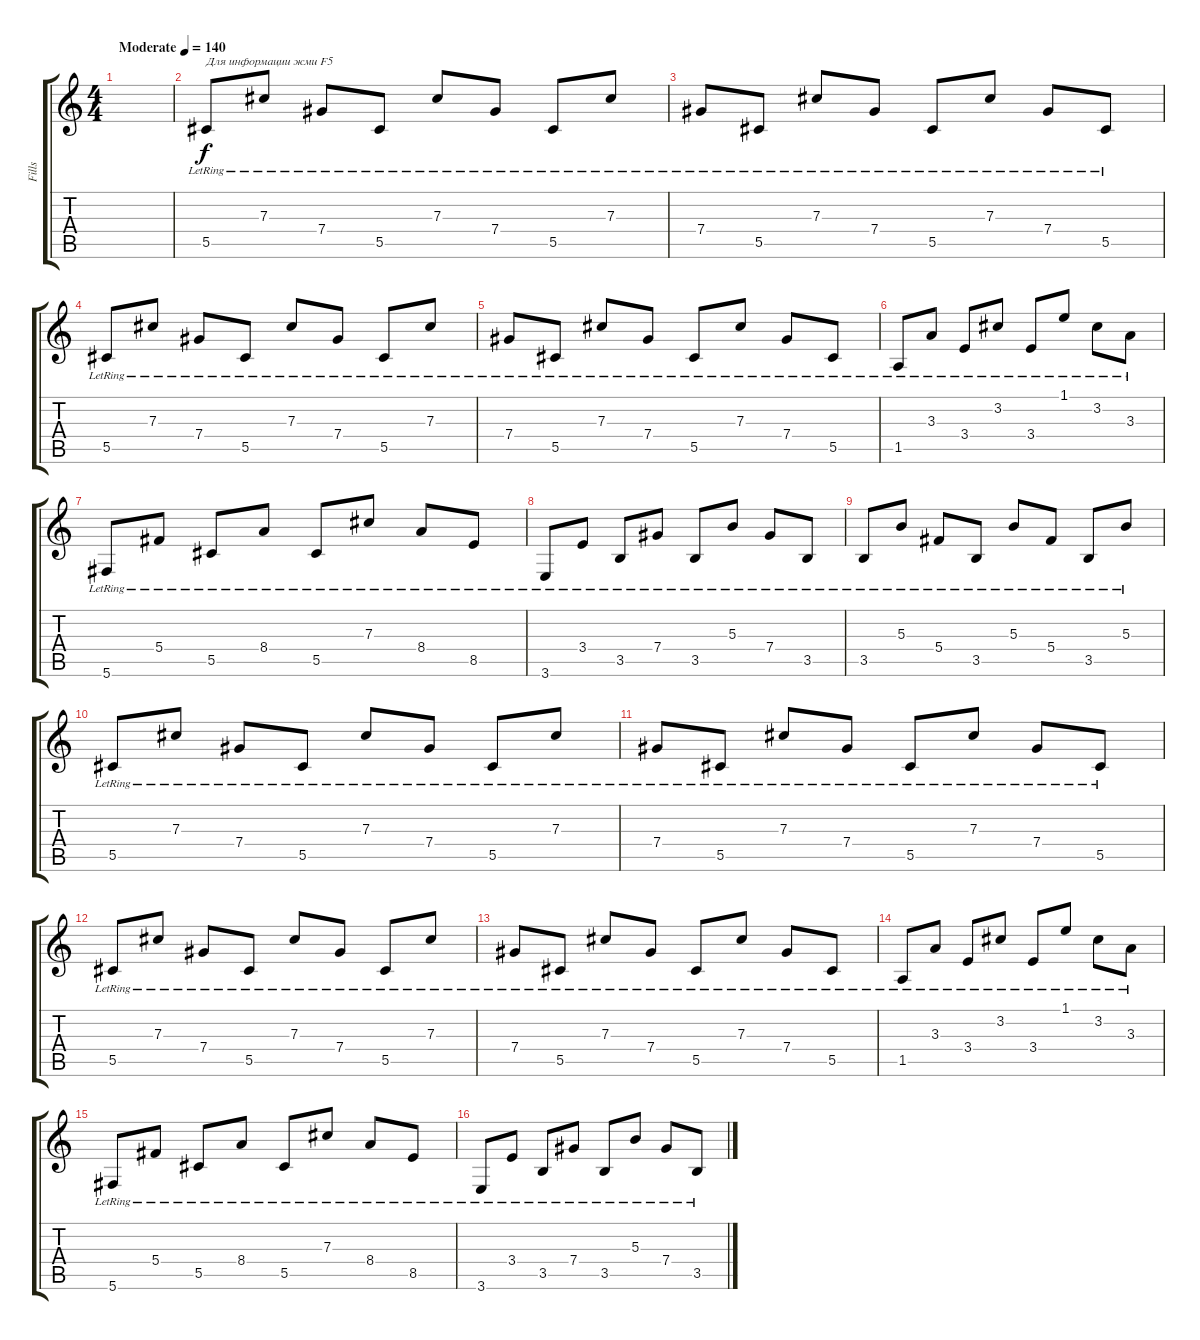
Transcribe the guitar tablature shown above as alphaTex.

\track ("Fills" "Fills") {instrument acousticguitarsteel}
\staff {score tabs}
\tuning (Eb4 Bb3 Gb3 Db3 Ab2 Db2) {hide}
\ts (4 4)
\tempo (140 "Moderate")
\clef g2
\ks c
|
5.5{lr}.8{txt "Для информации жми F5"} 7.3{lr}.8 7.4{lr}.8 5.5{lr}.8 7.3{lr}.8 7.4{lr}.8 5.5{lr}.8 7.3{lr}.8 |
7.4{lr}.8 5.5{lr}.8 7.3{lr}.8 7.4{lr}.8 5.5{lr}.8 7.3{lr}.8 7.4{lr}.8 5.5{lr}.8 |
5.5{lr}.8 7.3{lr}.8 7.4{lr}.8 5.5{lr}.8 7.3{lr}.8 7.4{lr}.8 5.5{lr}.8 7.3{lr}.8 |
7.4{lr}.8 5.5{lr}.8 7.3{lr}.8 7.4{lr}.8 5.5{lr}.8 7.3{lr}.8 7.4{lr}.8 5.5{lr}.8 |
1.5{lr}.8 3.3{lr}.8 3.4{lr}.8 3.2{lr}.8 3.4{lr}.8 1.1{lr}.8 3.2{lr}.8 3.3{lr}.8 |
5.6{lr}.8 5.4{lr}.8 5.5{lr}.8 8.4{lr}.8 5.5{lr}.8 7.3{lr}.8 8.4{lr}.8 8.5{lr}.8 |
3.6{lr}.8 3.4{lr}.8 3.5{lr}.8 7.4{lr}.8 3.5{lr}.8 5.3{lr}.8 7.4{lr}.8 3.5{lr}.8 |
3.5{lr}.8 5.3{lr}.8 5.4{lr}.8 3.5{lr}.8 5.3{lr}.8 5.4{lr}.8 3.5{lr}.8 5.3{lr}.8 |
5.5{lr}.8 7.3{lr}.8 7.4{lr}.8 5.5{lr}.8 7.3{lr}.8 7.4{lr}.8 5.5{lr}.8 7.3{lr}.8 |
7.4{lr}.8 5.5{lr}.8 7.3{lr}.8 7.4{lr}.8 5.5{lr}.8 7.3{lr}.8 7.4{lr}.8 5.5{lr}.8 |
5.5{lr}.8 7.3{lr}.8 7.4{lr}.8 5.5{lr}.8 7.3{lr}.8 7.4{lr}.8 5.5{lr}.8 7.3{lr}.8 |
7.4{lr}.8 5.5{lr}.8 7.3{lr}.8 7.4{lr}.8 5.5{lr}.8 7.3{lr}.8 7.4{lr}.8 5.5{lr}.8 |
1.5{lr}.8 3.3{lr}.8 3.4{lr}.8 3.2{lr}.8 3.4{lr}.8 1.1{lr}.8 3.2{lr}.8 3.3{lr}.8 |
5.6{lr}.8 5.4{lr}.8 5.5{lr}.8 8.4{lr}.8 5.5{lr}.8 7.3{lr}.8 8.4{lr}.8 8.5{lr}.8 |
3.6{lr}.8 3.4{lr}.8 3.5{lr}.8 7.4{lr}.8 3.5{lr}.8 5.3{lr}.8 7.4{lr}.8 3.5{lr}.8
